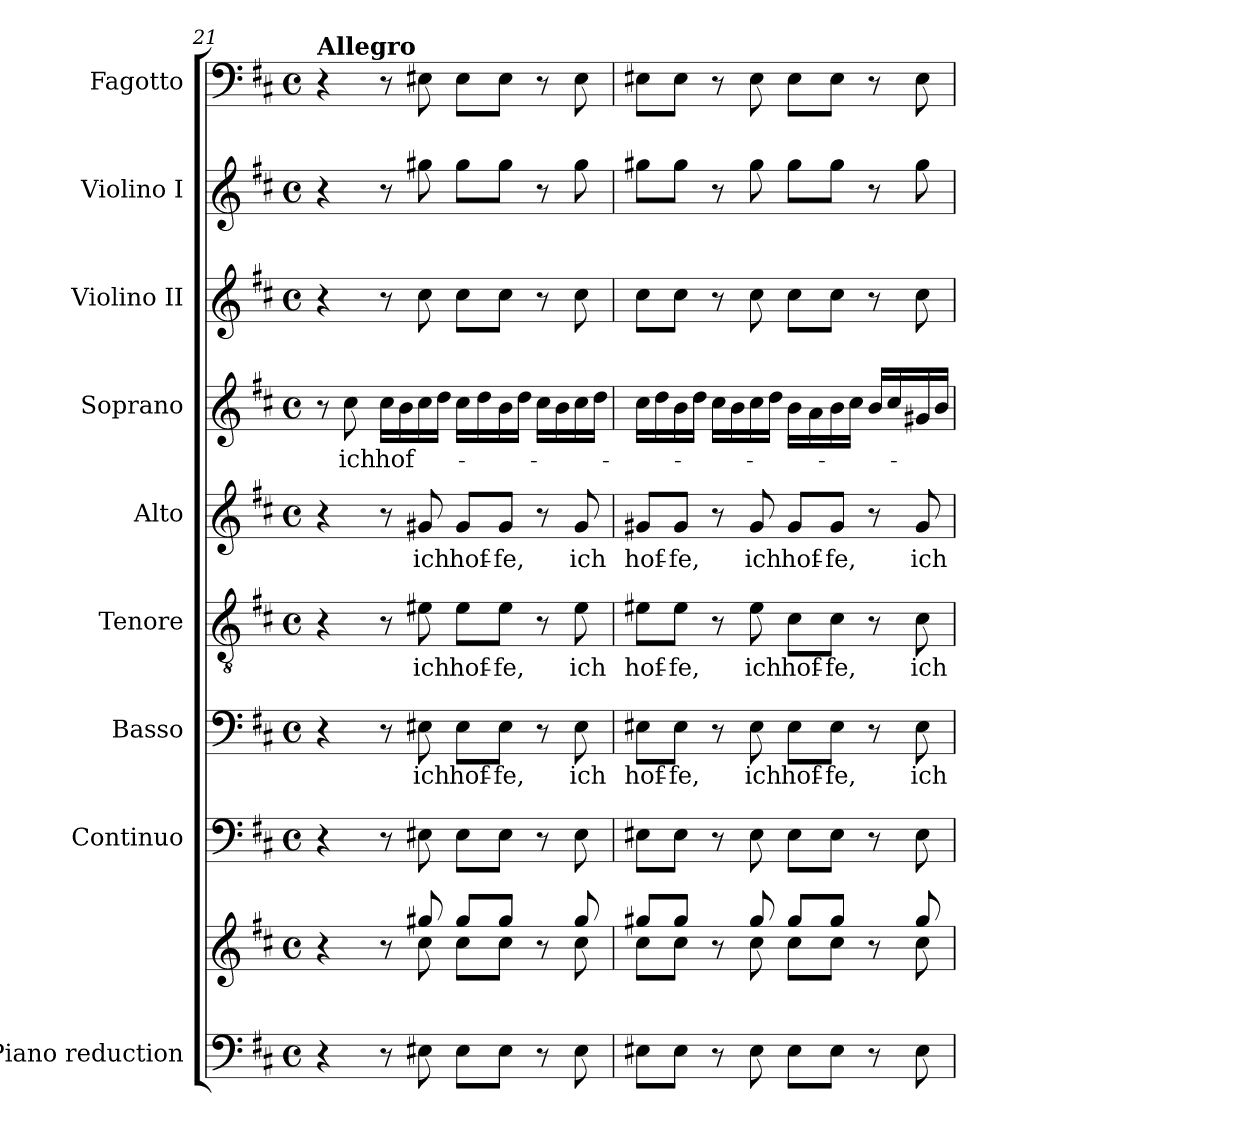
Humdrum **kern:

**kern	**kern	**kern	**kern	**text	**kern	**text	**kern	**text	**kern	**text	**kern	**kern	**kern
*part9	*part9	*part8	*part7	*part7	*part6	*part6	*part5	*part5	*part4	*part4	*part3	*part2	*part1
*staff10	*staff9	*staff8	*staff7	*staff7	*staff6	*staff6	*staff5	*staff5	*staff4	*staff4	*staff3	*staff2	*staff1
*I"Piano reduction	*	*I"Continuo	*I"Basso	*	*I"Tenore	*	*I"Alto	*	*I"Soprano	*	*I"Violino II	*I"Violino I	*I"Fagotto
*I'Pno	*	*	*	*	*	*	*	*	*	*	*I'Vln	*I'Vln	*
!!LO:PB:g=z
*clefF4	*clefG2	*clefF4	*clefF4	*	*clefGv2	*	*clefG2	*	*clefG2	*	*clefG2	*clefG2	*clefF4
*k[f#c#]	*k[f#c#]	*k[f#c#]	*k[f#c#]	*	*k[f#c#]	*	*k[f#c#]	*	*k[f#c#]	*	*k[f#c#]	*k[f#c#]	*k[f#c#]
*M4/4	*M4/4	*M4/4	*M4/4	*	*M4/4	*	*M4/4	*	*M4/4	*	*M4/4	*M4/4	*M4/4
*met(c)	*met(c)	*met(c)	*met(c)	*	*met(c)	*	*met(c)	*	*met(c)	*	*met(c)	*met(c)	*met(c)
=21	=21	=21	=21	=21	=21	=21	=21	=21	=21	=21	=21	=21	=21
*	*^	*	*	*	*	*	*	*	*	*	*	*	*
!	!	!	!	!	!	!	!	!	!	!	!	!	!	!LO:TX:a:B:t=Allegro
4r	4r	4ryy	4r	4r	.	4r	.	4r	.	8r	.	4r	4r	4r
!	!	!	!	!	!	!	!	!	!	!	!LO:LY:b	!	!	!
.	.	.	.	.	.	.	.	.	.	8cc#\	ich	.	.	.
!	!	!	!	!	!	!	!	!	!	!	!LO:LY:b	!	!	!
8r	8r	8ryy	8r	8r	.	8r	.	8r	.	16cc#\LL	hof-	8r	8r	8r
.	.	.	.	.	.	.	.	.	.	16b\	.	.	.	.
!	!	!	!	!	!LO:LY:b	!	!LO:LY:b	!	!LO:LY:b	!	!	!	!	!
8E#X\	8gg#X/	8cc#\	8E#X\	8E#X\	ich	8e#X\	ich	8g#X/	ich	16cc#\	.	8cc#\	8gg#X\	8E#X\
.	.	.	.	.	.	.	.	.	.	16dd\JJ	.	.	.	.
!	!	!	!	!	!LO:LY:b	!	!LO:LY:b	!	!LO:LY:b	!	!	!	!	!
8E#\L	8gg#/L	8cc#\L	8E#\L	8E#\L	hof-	8e#\L	hof-	8g#/L	hof-	16cc#\LL	.	8cc#\L	8gg#\L	8E#\L
.	.	.	.	.	.	.	.	.	.	16dd\	.	.	.	.
!	!	!	!	!	!LO:LY:b	!	!LO:LY:b	!	!LO:LY:b	!	!	!	!	!
8E#\J	8gg#/J	8cc#\J	8E#\J	8E#\J	-fe,	8e#\J	-fe,	8g#/J	-fe,	16b\	.	8cc#\J	8gg#\J	8E#\J
.	.	.	.	.	.	.	.	.	.	16dd\JJ	.	.	.	.
8r	8r	8ryy	8r	8r	.	8r	.	8r	.	16cc#\LL	.	8r	8r	8r
.	.	.	.	.	.	.	.	.	.	16b\	.	.	.	.
!	!	!	!	!	!LO:LY:b	!	!LO:LY:b	!	!LO:LY:b	!	!	!	!	!
8E#\	8gg#/	8cc#\	8E#\	8E#\	ich	8e#\	ich	8g#/	ich	16cc#\	.	8cc#\	8gg#\	8E#\
.	.	.	.	.	.	.	.	.	.	16dd\JJ	.	.	.	.
=22	=22	=22	=22	=22	=22	=22	=22	=22	=22	=22	=22	=22	=22	=22
!	!	!	!	!	!LO:LY:b	!	!LO:LY:b	!	!LO:LY:b	!	!	!	!	!
8E#X\L	8gg#X/L	8cc#\L	8E#X\L	8E#X\L	hof-	8e#X\L	hof-	8g#X/L	hof-	16cc#\LL	.	8cc#\L	8gg#X\L	8E#X\L
.	.	.	.	.	.	.	.	.	.	16dd\	.	.	.	.
!	!	!	!	!	!LO:LY:b	!	!LO:LY:b	!	!LO:LY:b	!	!	!	!	!
8E#\J	8gg#/J	8cc#\J	8E#\J	8E#\J	-fe,	8e#\J	-fe,	8g#/J	-fe,	16b\	.	8cc#\J	8gg#\J	8E#\J
.	.	.	.	.	.	.	.	.	.	16dd\JJ	.	.	.	.
8r	8r	8ryy	8r	8r	.	8r	.	8r	.	16cc#\LL	.	8r	8r	8r
.	.	.	.	.	.	.	.	.	.	16b\	.	.	.	.
!	!	!	!	!	!LO:LY:b	!	!LO:LY:b	!	!LO:LY:b	!	!	!	!	!
8E#\	8gg#/	8cc#\	8E#\	8E#\	ich	8e#\	ich	8g#/	ich	16cc#\	.	8cc#\	8gg#\	8E#\
.	.	.	.	.	.	.	.	.	.	16dd\JJ	.	.	.	.
!	!	!	!	!	!LO:LY:b	!	!LO:LY:b	!	!LO:LY:b	!	!	!	!	!
8E#\L	8gg#/L	8cc#\L	8E#\L	8E#\L	hof-	8c#\L	hof-	8g#/L	hof-	16b\LL	.	8cc#\L	8gg#\L	8E#\L
.	.	.	.	.	.	.	.	.	.	16a\	.	.	.	.
!	!	!	!	!	!LO:LY:b	!	!LO:LY:b	!	!LO:LY:b	!	!	!	!	!
8E#\J	8gg#/J	8cc#\J	8E#\J	8E#\J	-fe,	8c#\J	-fe,	8g#/J	-fe,	16b\	.	8cc#\J	8gg#\J	8E#\J
.	.	.	.	.	.	.	.	.	.	16cc#\JJ	.	.	.	.
8r	8r	8ryy	8r	8r	.	8r	.	8r	.	16b/LL	.	8r	8r	8r
.	.	.	.	.	.	.	.	.	.	16cc#/	.	.	.	.
!	!	!	!	!	!LO:LY:b	!	!LO:LY:b	!	!LO:LY:b	!	!	!	!	!
8E#\	8gg#/	8cc#\	8E#\	8E#\	ich	8c#\	ich	8g#/	ich	16g#X/	.	8cc#\	8gg#\	8E#\
.	.	.	.	.	.	.	.	.	.	16b/JJ	.	.	.	.
*	*v	*v	*	*	*	*	*	*	*	*	*	*	*	*
=	=	=	=	=	=	=	=	=	=	=	=	=	=
*-	*-	*-	*-	*-	*-	*-	*-	*-	*-	*-	*-	*-	*-
